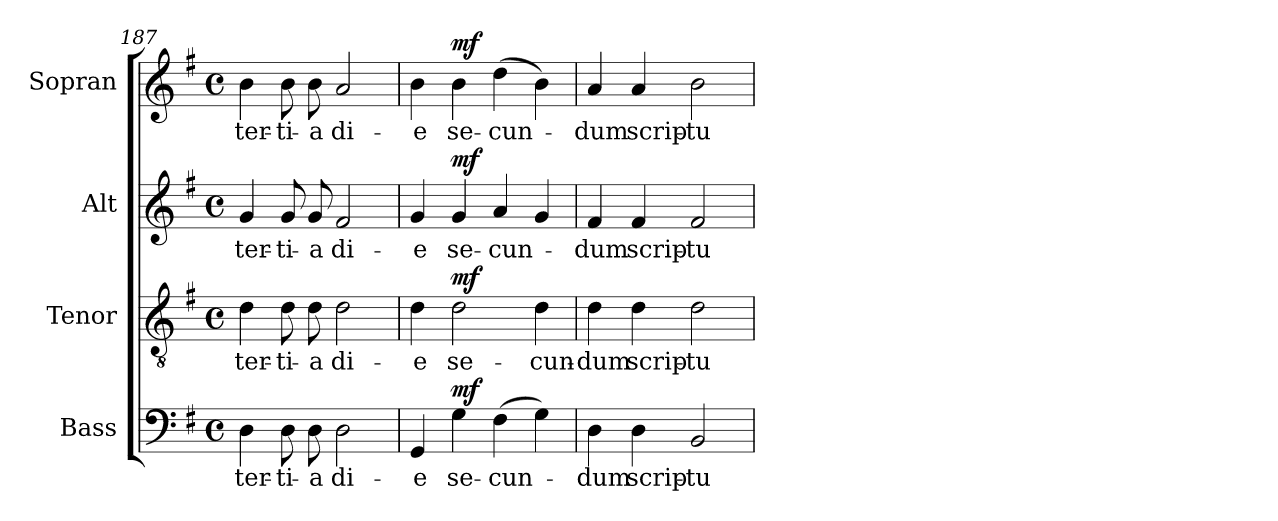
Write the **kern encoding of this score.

**kern	**text	**dynam	**kern	**text	**dynam	**kern	**text	**dynam	**kern	**text	**dynam
*part4	*part4	*part4	*part3	*part3	*part3	*part2	*part2	*part2	*part1	*part1	*part1
*staff4	*staff4	*staff4	*staff3	*staff3	*staff3	*staff2	*staff2	*staff2	*staff1	*staff1	*staff1
*I"Bass	*	*	*I"Tenor	*	*	*I"Alt	*	*	*I"Sopran	*	*
*I'B.	*	*	*I'T.	*	*	*I'A.	*	*	*I'S.	*	*
!!LO:PB:g=z
*clefF4	*	*	*clefGv2	*	*	*clefG2	*	*	*clefG2	*	*
*k[f#]	*	*	*k[f#]	*	*	*k[f#]	*	*	*k[f#]	*	*
*G:	*	*	*G:	*	*	*G:	*	*	*G:	*	*
*M4/4	*	*	*M4/4	*	*	*M4/4	*	*	*M4/4	*	*
*met(c)	*	*	*met(c)	*	*	*met(c)	*	*	*met(c)	*	*
=187	=187	=187	=187	=187	=187	=187	=187	=187	=187	=187	=187
!	!LO:LY:b	!	!	!LO:LY:b	!	!	!LO:LY:b	!	!	!LO:LY:b	!
4D\	ter-	.	4d\	ter-	.	4g/	ter-	.	4b\	ter-	.
!	!LO:LY:b	!	!	!LO:LY:b	!	!	!LO:LY:b	!	!	!LO:LY:b	!
8D\	-ti-	.	8d\	-ti-	.	8g/	-ti-	.	8b\	-ti-	.
!	!LO:LY:b	!	!	!LO:LY:b	!	!	!LO:LY:b	!	!	!LO:LY:b	!
8D\	-a	.	8d\	-a	.	8g/	-a	.	8b\	-a	.
!	!LO:LY:b	!	!	!LO:LY:b	!	!	!LO:LY:b	!	!	!LO:LY:b	!
2D\	di-	.	2d\	di-	.	2f#/	di-	.	2a/	di-	.
=188	=188	=188	=188	=188	=188	=188	=188	=188	=188	=188	=188
!	!LO:LY:b	!	!	!LO:LY:b	!	!	!LO:LY:b	!	!	!LO:LY:b	!
4GG/	-e	.	4d\	-e	.	4g/	-e	.	4b\	-e	.
!	!LO:LY:b	!LO:DY:a	!	!LO:LY:b	!LO:DY:a	!	!LO:LY:b	!LO:DY:a	!	!LO:LY:b	!LO:DY:a
4G\	se-	mf	2d\	se-	mf	4g/	se-	mf	4b\	se-	mf
!	!LO:LY:b	!	!	!	!	!	!LO:LY:b	!	!	!LO:LY:b	!
(>4F#\	-cun-	.	.	.	.	4a/	-cun-	.	(>4dd\	-cun-	.
!	!	!	!	!LO:LY:b	!	!	!	!	!	!	!
4G\)	.	.	4d\	-cun-	.	4g/	.	.	4b\)	.	.
=189	=189	=189	=189	=189	=189	=189	=189	=189	=189	=189	=189
!	!LO:LY:b	!	!	!LO:LY:b	!	!	!LO:LY:b	!	!	!LO:LY:b	!
4D\	-dum	.	4d\	-dum	.	4f#/	-dum	.	4a/	-dum	.
!	!LO:LY:b	!	!	!LO:LY:b	!	!	!LO:LY:b	!	!	!LO:LY:b	!
4D\	scrip-	.	4d\	scrip-	.	4f#/	scrip-	.	4a/	scrip-	.
!	!LO:LY:b	!	!	!LO:LY:b	!	!	!LO:LY:b	!	!	!LO:LY:b	!
2BB/	-tu-	.	2d\	-tu-	.	2f#/	-tu-	.	2b\	-tu-	.
=	=	=	=	=	=	=	=	=	=	=	=
*-	*-	*-	*-	*-	*-	*-	*-	*-	*-	*-	*-
